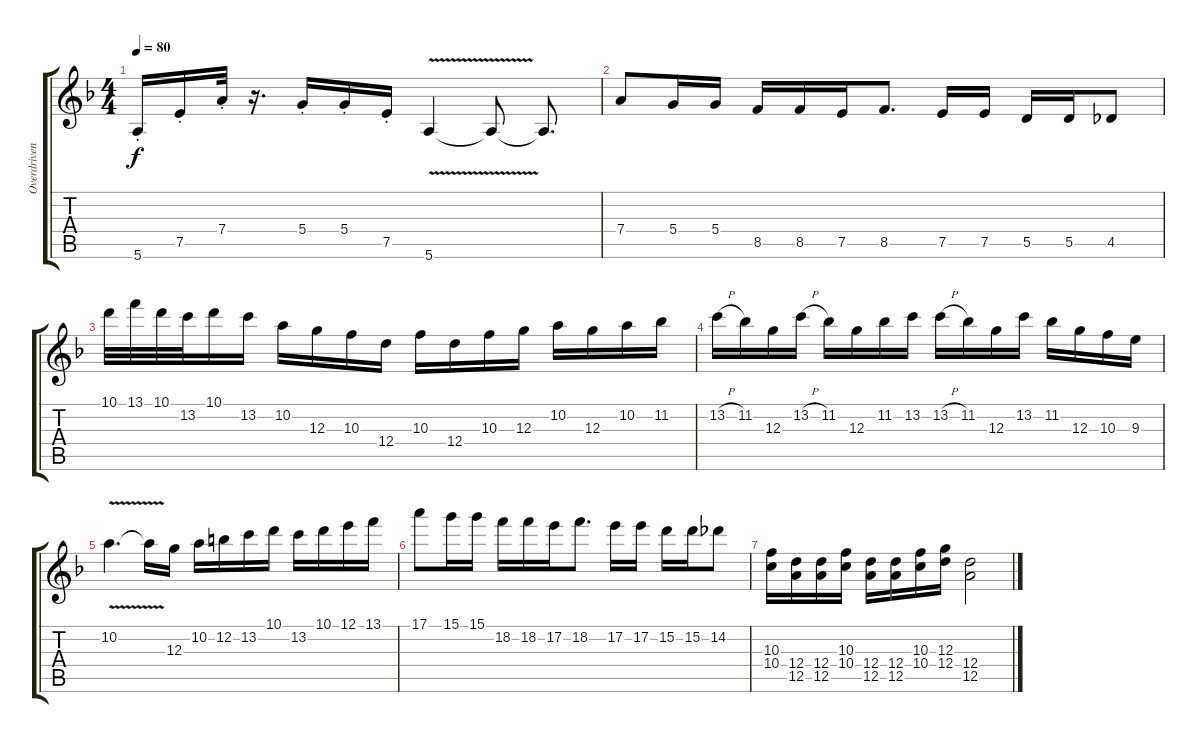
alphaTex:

\track ("Overdriven guitar" "Overdriven") {instrument overdrivenguitar}
\staff {score tabs}
\tuning (E4 B3 G3 D3 A2 E2) {hide}
\ts (4 4)
\tempo 80
\clef g2
\ks dminor
5.6{st}.16{dy f} 7.5{st}.16 7.4{st}.32 r.16{d} 5.4{st}.16 5.4{st}.16 7.5{st}.16 5.6{v}.4 5.6{t}.8 5.6{t}.8{d} |
7.4.8 5.4.16 5.4.16 8.5.16 8.5.16 7.5.16 8.5.8{d} 7.5.16 7.5.16 5.5.16 5.5.16 4.5.8 |
10.1.32 13.1.32 10.1.32 13.2.32 10.1.16 13.2.16 10.2.16 12.3.16 10.3.16 12.4.16 10.3.16 12.4.16 10.3.16 12.3.16 10.2.16 12.3.16 10.2.16 11.2.16 |
13.2{h}.16 11.2.16 12.3.16 13.2{h}.16 11.2.16 12.3.16 11.2.16 13.2.16 13.2{h}.16 11.2.16 12.3.16 13.2.16 11.2.16 12.3.16 10.3.16 9.3.16 |
10.2{v}.4{d} 10.2{t}.16 12.3.16 10.2.16 12.2.16 13.2.16 10.1.16 13.2.16 10.1.16 12.1.16 13.1.16 |
17.1.8 15.1.16 15.1.16 18.2.16 18.2.16 17.2.16 18.2.8{d} 17.2.16 17.2.16 15.2.16 15.2.16 14.2.8 |
(10.3 10.4).16 (12.4 12.5).16 (12.4 12.5).16 (10.3 10.4).16 (12.4 12.5).16 (12.4 12.5).16 (10.3 10.4).16 (12.3 12.4).16 (12.4 12.5).2
